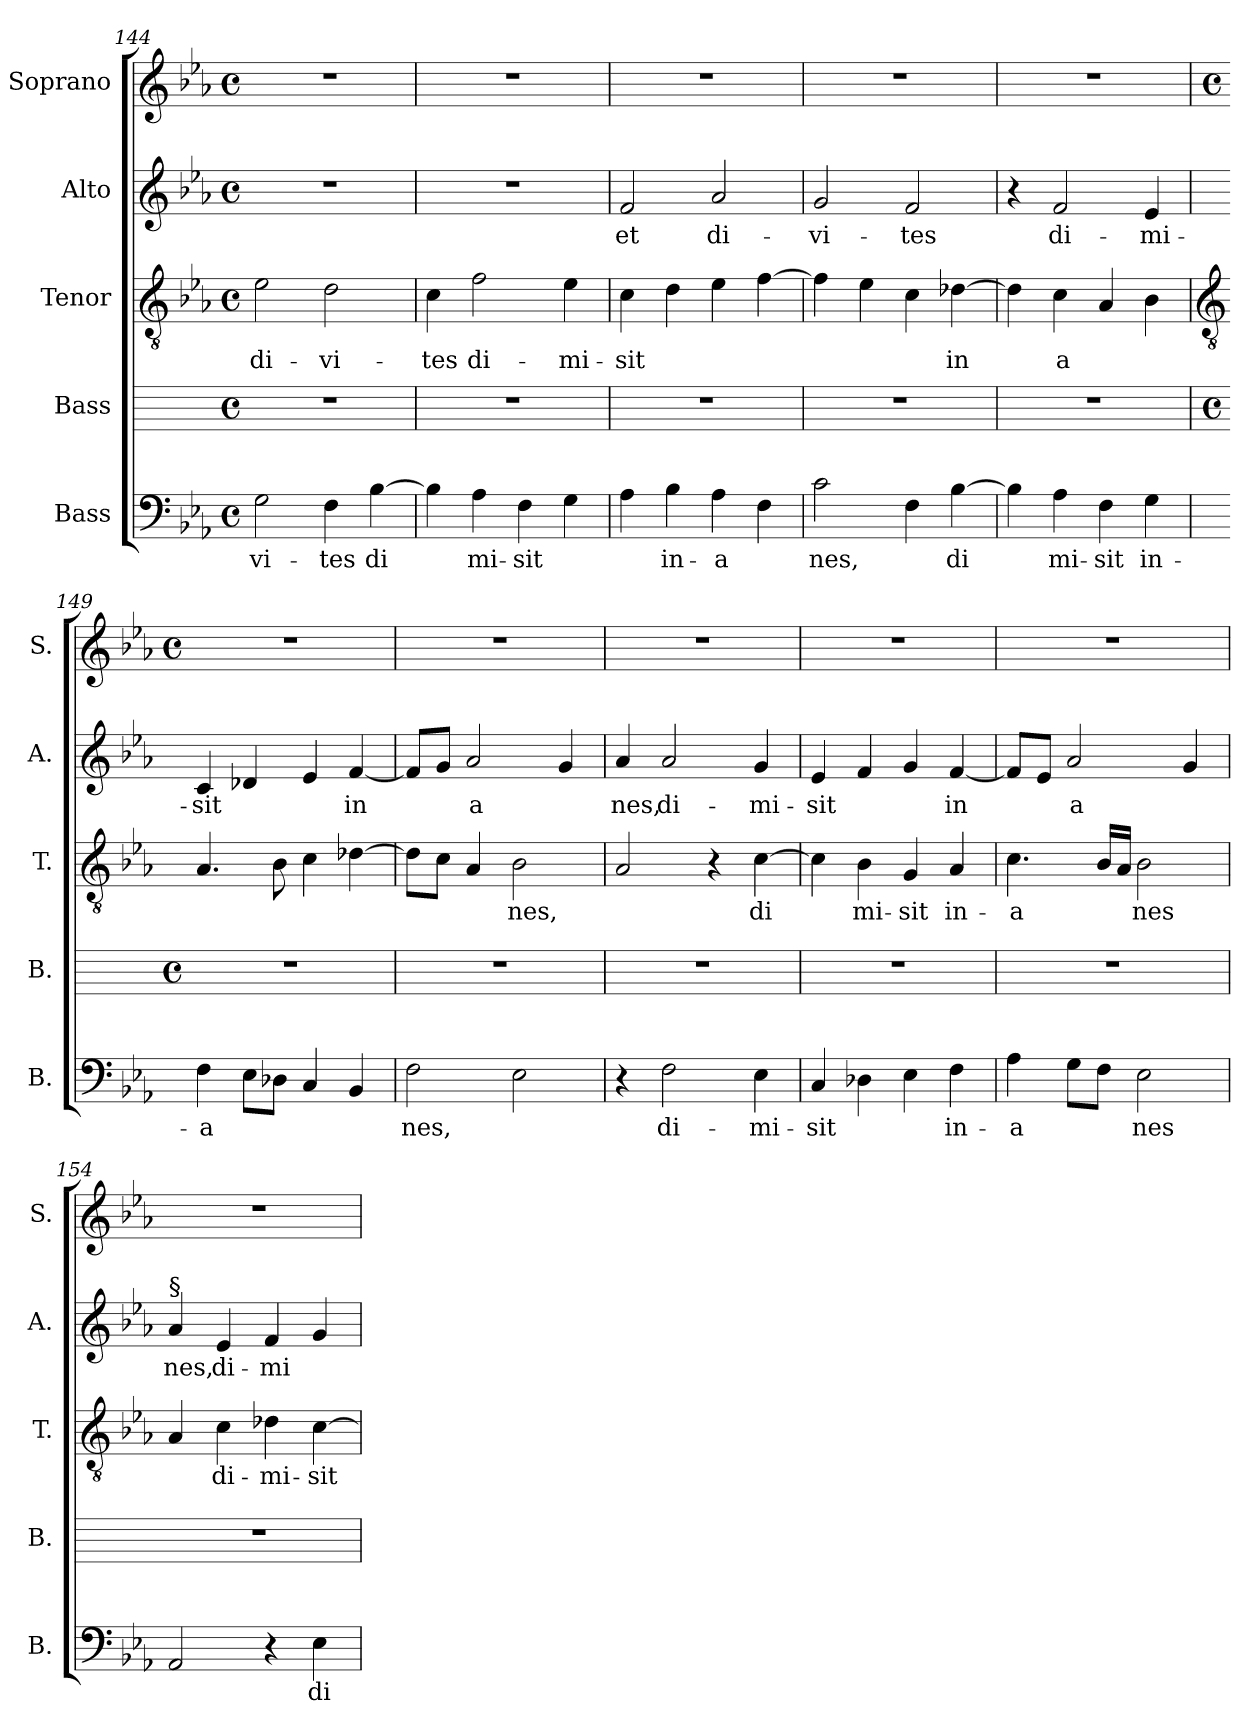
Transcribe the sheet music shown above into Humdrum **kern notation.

**kern	**text	**kern	**kern	**text	**kern	**text	**kern
*part5	*part5	*part4	*part3	*part3	*part2	*part2	*part1
*staff5	*staff5	*staff4	*staff3	*staff3	*staff2	*staff2	*staff1
*I"Bass	*	*I"Bass	*I"Tenor	*	*I"Alto	*	*I"Soprano
*I'B.	*	*I'B.	*I'T.	*	*I'A.	*	*I'S.
*clefF4	*	*	*clefGv2	*	*clefG2	*	*clefG2
*k[b-e-a-]	*	*	*k[b-e-a-]	*	*k[b-e-a-]	*	*k[b-e-a-]
*E-:	*	*	*E-:	*	*E-:	*	*E-:
*M4/4	*	*M4/4	*M4/4	*	*M4/4	*	*M4/4
*met(c)	*	*met(c)	*met(c)	*	*met(c)	*	*met(c)
=144	=144	=144	=144	=144	=144	=144	=144
!	!LO:LY:b	!	!	!LO:LY:b	!	!	!
2G	-vi-	1r	2e-	di-	1r	.	1r
!	!LO:LY:b	!	!	!LO:LY:b	!	!	!
4F	-tes	.	2d	-vi-	.	.	.
!	!LO:LY:b	!	!	!	!	!	!
[4B-	di	.	.	.	.	.	.
=145	=145	=145	=145	=145	=145	=145	=145
!	!	!	!	!LO:LY:b	!	!	!
4B-]	.	1r	4c	-tes	1r	.	1r
!	!LO:LY:b	!	!	!LO:LY:b	!	!	!
4A-	mi-	.	2f	di-	.	.	.
!	!LO:LY:b	!	!	!	!	!	!
4F	-sit	.	.	.	.	.	.
!	!	!	!	!LO:LY:b	!	!	!
4G	.	.	4e-	-mi-	.	.	.
=146	=146	=146	=146	=146	=146	=146	=146
!	!	!	!	!LO:LY:b	!	!LO:LY:b	!
4A-	.	1r	4c	-sit	2f	et	1r
!	!LO:LY:b	!	!	!	!	!	!
4B-	in-	.	4d	.	.	.	.
!	!LO:LY:b	!	!	!	!	!LO:LY:b	!
4A-	-a	.	4e-	.	2a-	di-	.
4F	.	.	[4f	.	.	.	.
=147	=147	=147	=147	=147	=147	=147	=147
!	!LO:LY:b	!	!	!	!	!LO:LY:b	!
2c	nes,	1r	4f]	.	2g	-vi-	1r
.	.	.	4e-	.	.	.	.
!	!	!	!	!	!	!LO:LY:b	!
4F	.	.	4c	.	2f	-tes	.
!	!LO:LY:b	!	!	!LO:LY:b	!	!	!
[4B-	di	.	[4d-	in	.	.	.
=148	=148	=148	=148	=148	=148	=148	=148
4B-]	.	1r	4d-]	.	4r	.	1r
!	!LO:LY:b	!	!	!LO:LY:b	!	!LO:LY:b	!
4A-	mi-	.	4c	a	2f	di-	.
!	!LO:LY:b	!	!	!	!	!	!
4F	-sit	.	4A-	.	.	.	.
!	!LO:LY:b	!	!	!	!	!LO:LY:b	!
4G	in-	.	4B-	.	4e-	-mi-	.
!!LO:LB:g=z
=149	=149	=149	=149	=149	=149	=149	=149
*	*	*	*clefGv2	*	*	*	*
*	*	*M4/4	*	*	*	*	*M4/4
*	*	*met(c)	*	*	*	*	*met(c)
!	!LO:LY:b	!	!	!	!	!LO:LY:b	!
4F	-a	1r	4.A-	.	4c	-sit	1r
8E-L	.	.	.	.	4d-	.	.
8D-J	.	.	8B-	.	.	.	.
4C	.	.	4c	.	4e-	.	.
!	!	!	!	!	!	!LO:LY:b	!
4BB-	.	.	[4d-	.	[4f	in	.
=150	=150	=150	=150	=150	=150	=150	=150
!	!LO:LY:b	!	!	!	!	!	!
2F	nes,	1r	8d-L]	.	8fL]	.	1r
.	.	.	8cJ	.	8gJ	.	.
!	!	!	!	!	!	!LO:LY:b	!
.	.	.	4A-	.	2a-	a	.
!	!	!	!	!LO:LY:b	!	!	!
2E-	.	.	2B-	nes,	.	.	.
.	.	.	.	.	4g	.	.
=151	=151	=151	=151	=151	=151	=151	=151
!	!	!	!	!	!	!LO:LY:b	!
4r	.	1r	2A-	.	4a-	nes,	1r
!	!LO:LY:b	!	!	!	!	!LO:LY:b	!
2F	di-	.	.	.	2a-	di-	.
.	.	.	4r	.	.	.	.
!	!LO:LY:b	!	!	!LO:LY:b	!	!LO:LY:b	!
4E-	-mi-	.	[4c	di	4g	-mi-	.
=152	=152	=152	=152	=152	=152	=152	=152
!	!LO:LY:b	!	!	!	!	!LO:LY:b	!
4C	-sit	1r	4c]	.	4e-	-sit	1r
!	!	!	!	!LO:LY:b	!	!	!
4D-	.	.	4B-	mi-	4f	.	.
!	!	!	!	!LO:LY:b	!	!	!
4E-	.	.	4G	-sit	4g	.	.
!	!LO:LY:b	!	!	!LO:LY:b	!	!LO:LY:b	!
4F	in-	.	4A-	in-	[4f	in	.
=153	=153	=153	=153	=153	=153	=153	=153
!	!LO:LY:b	!	!	!LO:LY:b	!	!	!
4A-	-a	1r	4.c	-a	8fL]	.	1r
.	.	.	.	.	8e-J	.	.
!	!	!	!	!	!	!LO:LY:b	!
8GL	.	.	.	.	2a-	a	.
8FJ	.	.	16B-LL	.	.	.	.
.	.	.	16A-JJ	.	.	.	.
!	!LO:LY:b	!	!	!LO:LY:b	!	!	!
2E-	nes	.	2B-	nes	.	.	.
.	.	.	.	.	4g	.	.
=154	=154	=154	=154	=154	=154	=154	=154
!	!	!	!	!	!LO:TX:a:t=§	!	!
!	!	!	!	!	!	!LO:LY:b	!
2AA-	.	1r	4A-	.	4a-	nes,	1r
!	!	!	!	!LO:LY:b	!	!LO:LY:b	!
.	.	.	4c	di-	4e-	di-	.
!	!	!	!	!LO:LY:b	!	!LO:LY:b	!
4r	.	.	4d-	-mi-	4f	-mi	.
!	!LO:LY:b	!	!	!LO:LY:b	!	!	!
4E-	di-	.	[4c	-sit	4g	.	.
=	=	=	=	=	=	=	=
*-	*-	*-	*-	*-	*-	*-	*-
